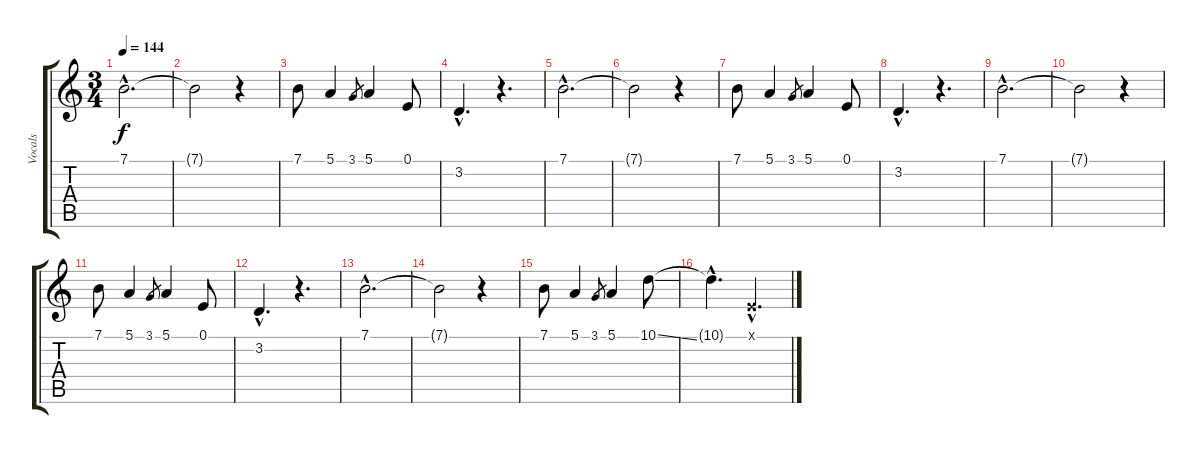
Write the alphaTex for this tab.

\track ("Vocals" "Vocals") {instrument lead1square}
\staff {score tabs}
\tuning (E4 B3 G3 D3 A2 E2) {hide}
\ts (3 4)
\tempo 144
\clef g2
\ks c
7.1{hac}.2{d dy f} |
7.1{t}.2 r.4 |
7.1.8 5.1.4 3.1.8{gr} 5.1.4 0.1.8 |
3.2{hac}.4{d} r.4{d} |
7.1{hac}.2{d} |
7.1{t}.2 r.4 |
7.1.8 5.1.4 3.1.8{gr} 5.1.4 0.1.8 |
3.2{hac}.4{d} r.4{d} |
7.1{hac}.2{d} |
7.1{t}.2 r.4 |
7.1.8 5.1.4 3.1.8{gr} 5.1.4 0.1.8 |
3.2{hac}.4{d} r.4{d} |
7.1{hac}.2{d} |
7.1{t}.2 r.4 |
7.1.8 5.1.4 3.1.8{gr} 5.1.4 10.1{ss}.8 |
10.1{hac t}.4{d} 0.1{hac x}.4{d}
